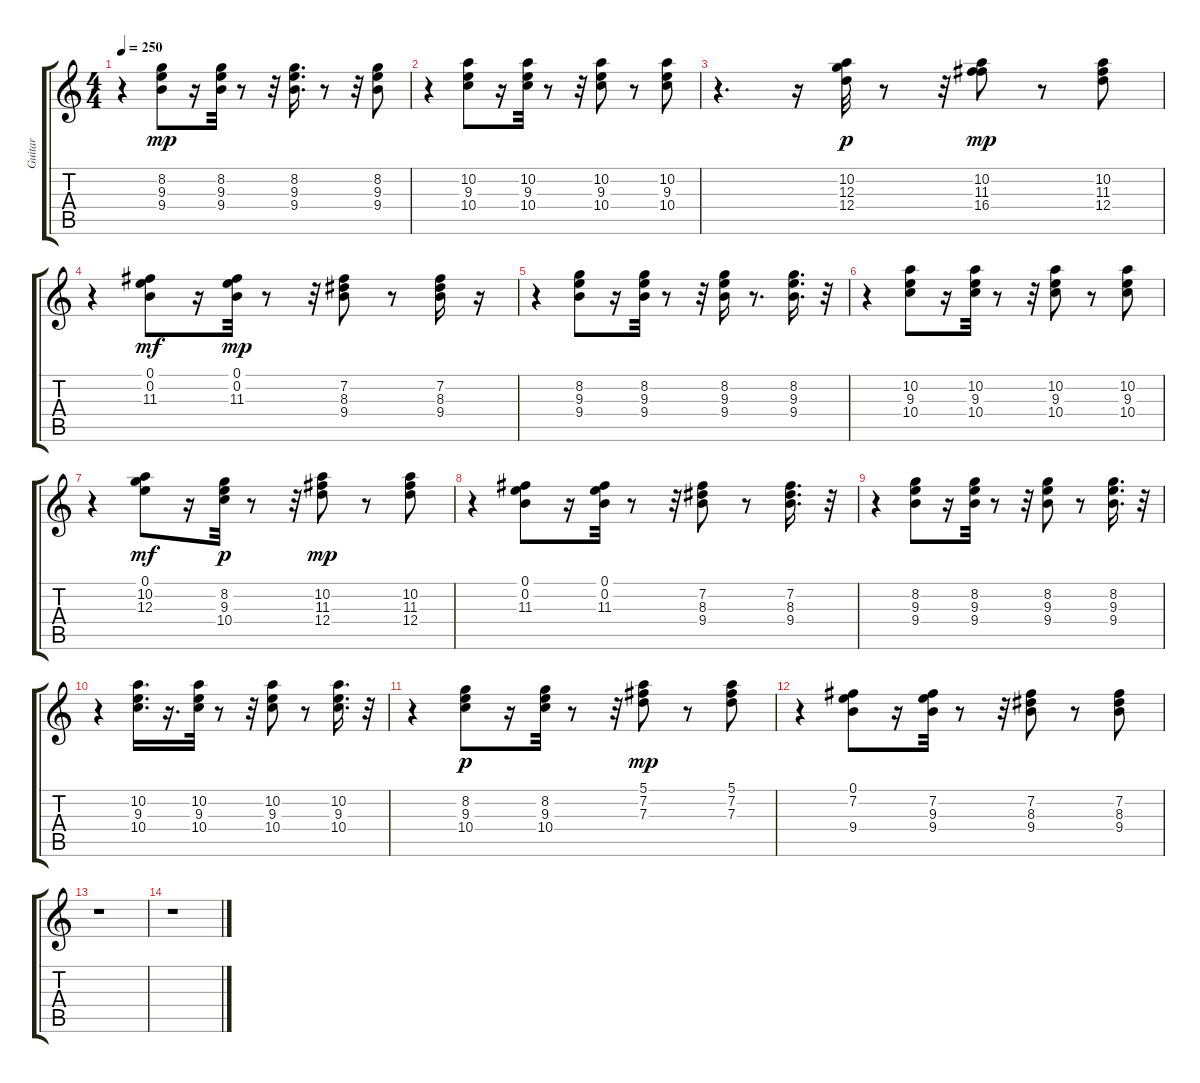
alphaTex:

\track ("Guitar" "Guitar") {instrument electricguitarclean}
\staff {score tabs}
\tuning (E4 B3 G3 D3 A2 E2) {hide}
\ts (4 4)
\tempo 250
\clef g2
\ks c
r.4{dy mp} (8.2 9.3 9.4).8 r.16 (8.2 9.3 9.4).32 r.8 r.32 (8.2 9.3 9.4).16{d} r.8 r.32 (8.2 9.3 9.4).8 |
r.4 (10.2 9.3 10.4).8 r.16 (10.2 9.3 10.4).32 r.8 r.32 (10.2 9.3 10.4).8 r.8 (10.2 9.3 10.4).8 |
r.4{d} r.16 (10.2 12.3 12.4).32{dy p} r.8 r.32 (10.2 11.3 16.4).8{dy mp} r.8 (10.2 11.3 12.4).8 |
r.4 (0.1 0.2 11.3).8{dy mf} r.16 (0.1 0.2 11.3).32{dy mp} r.8 r.32 (7.2 8.3 9.4).8 r.8 (7.2 8.3 9.4).16 r.16 |
r.4 (8.2 9.3 9.4).8 r.16 (8.2 9.3 9.4).32 r.8 r.32 (8.2 9.3 9.4).16 r.8{d} (8.2 9.3 9.4).16{d} r.32 |
r.4 (10.2 9.3 10.4).8 r.16 (10.2 9.3 10.4).32{volume 11} r.8 r.32 (10.2 9.3 10.4).8{volume 11} r.8 (10.2 9.3 10.4).8{volume 11} |
r.4 (0.1 10.2 12.3).8{dy mf volume 9} r.16 (8.2 9.3 10.4).32{dy p volume 9} r.8 r.32 (10.2 11.3 12.4).8{dy mp volume 9} r.8 (10.2 11.3 12.4).8{volume 8} |
r.4 (0.1 0.2 11.3).8{volume 8} r.16 (0.1 0.2 11.3).32{volume 8} r.8 r.32 (7.2 8.3 9.4).8{volume 8} r.8 (7.2 8.3 9.4).16{d volume 7} r.32 |
r.4 (8.2 9.3 9.4).8{volume 7} r.16 (8.2 9.3 9.4).32{volume 6} r.8 r.32 (8.2 9.3 9.4).8{volume 6} r.8 (8.2 9.3 9.4).16{d volume 6} r.32 |
r.4 (10.2 9.3 10.4).16{d volume 5} r.16{d} (10.2 9.3 10.4).32{volume 4} r.8 r.32 (10.2 9.3 10.4).8{volume 4} r.8 (10.2 9.3 10.4).16{d volume 4} r.32 |
r.4 (8.2 9.3 10.4).8{dy p volume 4} r.16 (8.2 9.3 10.4).32{volume 4} r.8 r.32 (5.1 7.2 7.3).8{dy mp volume 3} r.8 (5.1 7.2 7.3).8{volume 3} |
r.4 (0.1 7.2 9.4).8{volume 1} r.16 (7.2 9.3 9.4).32{volume 1} r.8 r.32 (7.2 8.3 9.4).8{volume 0} r.8 (7.2 8.3 9.4).8 |
r.1 |
r.1
